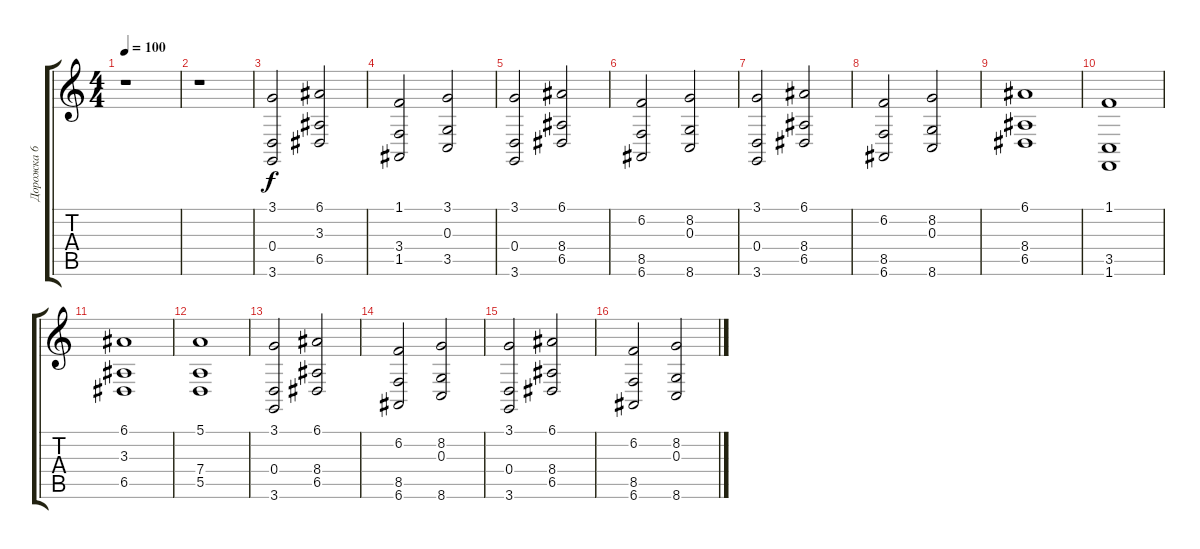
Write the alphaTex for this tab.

\track ("Дорожка 6" "Дорожка 6") {instrument stringensemble1}
\staff {score tabs}
\tuning (E4 B3 G3 D3 A2 E2) {hide}
\ts (4 4)
\tempo 100
\clef g2
\ks c
r.1{dy f} |
r.1 |
(3.1 0.4 3.6).2 (6.1 3.3 6.5).2 |
(1.1 3.4 1.5).2 (3.1 0.3 3.5).2 |
(3.1 0.4 3.6).2 (6.1 8.4 6.5).2 |
(6.2 8.5 6.6).2 (8.2 0.3 8.6).2 |
(3.1 0.4 3.6).2 (6.1 8.4 6.5).2 |
(6.2 8.5 6.6).2 (8.2 0.3 8.6).2 |
(6.1 8.4 6.5).1 |
(1.1 3.5 1.6).1 |
(6.1 3.3 6.5).1 |
(5.1 7.4 5.5).1 |
(3.1 0.4 3.6).2 (6.1 8.4 6.5).2 |
(6.2 8.5 6.6).2 (8.2 0.3 8.6).2 |
(3.1 0.4 3.6).2 (6.1 8.4 6.5).2 |
(6.2 8.5 6.6).2 (8.2 0.3 8.6).2
